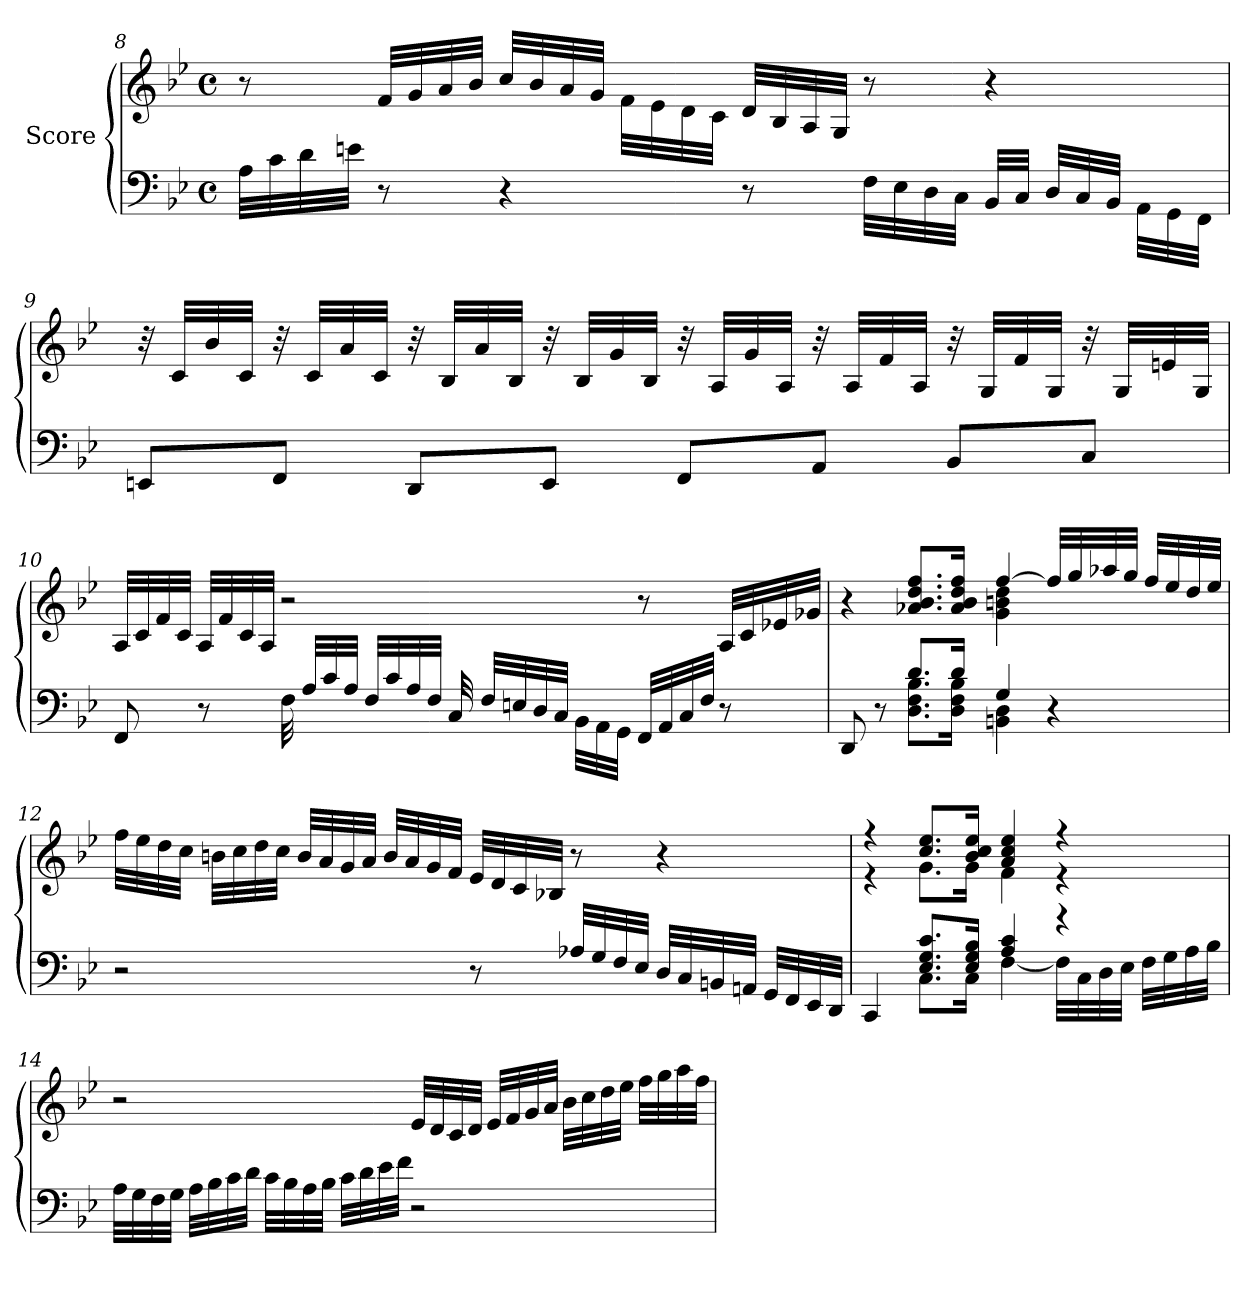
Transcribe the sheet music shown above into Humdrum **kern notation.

**kern	**kern
*part1	*part1
*staff2	*staff1
*I"Score	*
!!LO:LB:g=z
*clefF4	*clefG2
*k[b-e-]	*k[b-e-]
*M4/4	*M4/4
*met(c)	*met(c)
=8	=8
32A\LLL	8r
32c\	.
32d\	.
32en\JJJ	.
8r	32f/LLL
.	32g/
.	32a/
.	32b-/JJJ
4r	32cc/LLL
.	32b-/
.	32a/
.	32g/JJJ
.	32f\LLL
.	32e-\
.	32d\
.	32c\JJJ
8r	32d/LLL
.	32B-/
.	32A/
.	32G/JJJ
32F\LLL	8r
32E-\	.
32D\	.
32C\JJJ	.
32BB-/LLL	4r
32C/JJJ	.
32D/LLL	.
32C/	.
32BB-/JJJ	.
32AA\LLL	.
32GG\	.
32FF\JJJ	.
!!LO:PB:g=z
=9	=9
8EEn/L	32r
.	32c/LLL
.	32b-/
.	32c/JJJ
8FF/J	32r
.	32c/LLL
.	32a/
.	32c/JJJ
8DD/L	32r
.	32B-/LLL
.	32a/
.	32B-/JJJ
8EE/J	32r
.	32B-/LLL
.	32g/
.	32B-/JJJ
8FF/L	32r
.	32A/LLL
.	32g/
.	32A/JJJ
8AA/J	32r
.	32A/LLL
.	32f/
.	32A/JJJ
8BB-/L	32r
.	32G/LLL
.	32f/
.	32G/JJJ
8C/J	32r
.	32G/LLL
.	32en/
.	32G/JJJ
!!LO:LB:g=z
=10	=10
8FF/	32A/LLL
.	32c/
.	32f/
.	32c/JJJ
8r	32A/LLL
.	32f/
.	32c/
.	32A/JJJ
32F\	2r
32A/LLL	.
32c/	.
32A/JJJ	.
32F/LLL	.
32c/	.
32A/	.
32F/JJJ	.
32C/	.
32F/LLL	.
32En/	.
32D/	.
32C/JJJ	.
32BB-\LLL	.
32AA\	.
32GG\JJJ	.
32FF/LLL	8r
32AA/	.
32C/	.
32F/JJJ	.
8r	32A/LLL
.	32c/
.	32e-X/
.	32g-X/JJJ
!!LO:LB:g=z
=11	=11
*^	*^
8DD/	4ryy	4r	2ryy
8r	.	.	.
8.d/L	8.D\ 8.F\ 8.B-\L	8.a-X/ 8.b-/ 8.dd/ 8.ff/L	.
16d/Jk	16D\ 16F\ 16B-\Jk	16a-/ 16b-/ 16dd/ 16ff/Jk	.
4G/	4BBn\ 4D\	[4ff/	4g\ 4bn\ 4dd\
4r	4ryy	32ff/LLL]	4ryy
.	.	32gg/	.
.	.	32aa-X/	.
.	.	32gg/JJJ	.
.	.	32ff/LLL	.
.	.	32ee-/	.
.	.	32dd/	.
.	.	32ee-/JJJ	.
*v	*v	*	*
*	*v	*v
=12	=12
2r	32ff\LLL
.	32ee-\
.	32dd\
.	32cc\JJJ
.	32bn\LLL
.	32cc\
.	32dd\
.	32cc\JJJ
.	32b/LLL
.	32a/
.	32g/
.	32a/JJJ
.	32b/LLL
.	32a/
.	32g/
.	32f/JJJ
8r	32e-/LLL
.	32d/
.	32c/
.	32B-X/JJJ
32A-X/LLL	8r
32G/	.
32F/	.
32E-/JJJ	.
32D/LLL	4r
32C/	.
32BBn/	.
32AAn/JJJ	.
32GG/LLL	.
32FF/	.
32EE-/	.
32DD/JJJ	.
!!LO:LB:g=z
=13	=13
*^	*^
4CC/	4ryy	4r	4r
8.E-/ 8.G/ 8.c/L	8.C\L	8.cc/ 8.ee-/L	8.g\L
16E-/ 16G/ 16B-/Jk	16C\Jk	16b-/ 16cc/ 16ee-/Jk	16g\Jk
4A/ 4c/	[4F\	4a/ 4cc/ 4ee-/	4f\
4r	32F\LLL]	4r	4r
.	32C\	.	.
.	32D\	.	.
.	32E-\JJJ	.	.
.	32F\LLL	.	.
.	32G\	.	.
.	32A\	.	.
.	32B-\JJJ	.	.
*v	*v	*	*
*	*v	*v
=14	=14
32A\LLL	2r
32G\	.
32F\	.
32G\JJJ	.
32A\LLL	.
32B-\	.
32c\	.
32d\JJJ	.
32c\LLL	.
32B-\	.
32A\	.
32B-\JJJ	.
32c\LLL	.
32d\	.
32e-\	.
32f\JJJ	.
2r	32e-/LLL
.	32d/
.	32c/
.	32d/JJJ
.	32e-/LLL
.	32f/
.	32g/
.	32a/JJJ
.	32b-\LLL
.	32cc\
.	32dd\
.	32ee-\JJJ
.	32ff\LLL
.	32gg\
.	32aa\
.	32ff\JJJ
=	=
*-	*-
